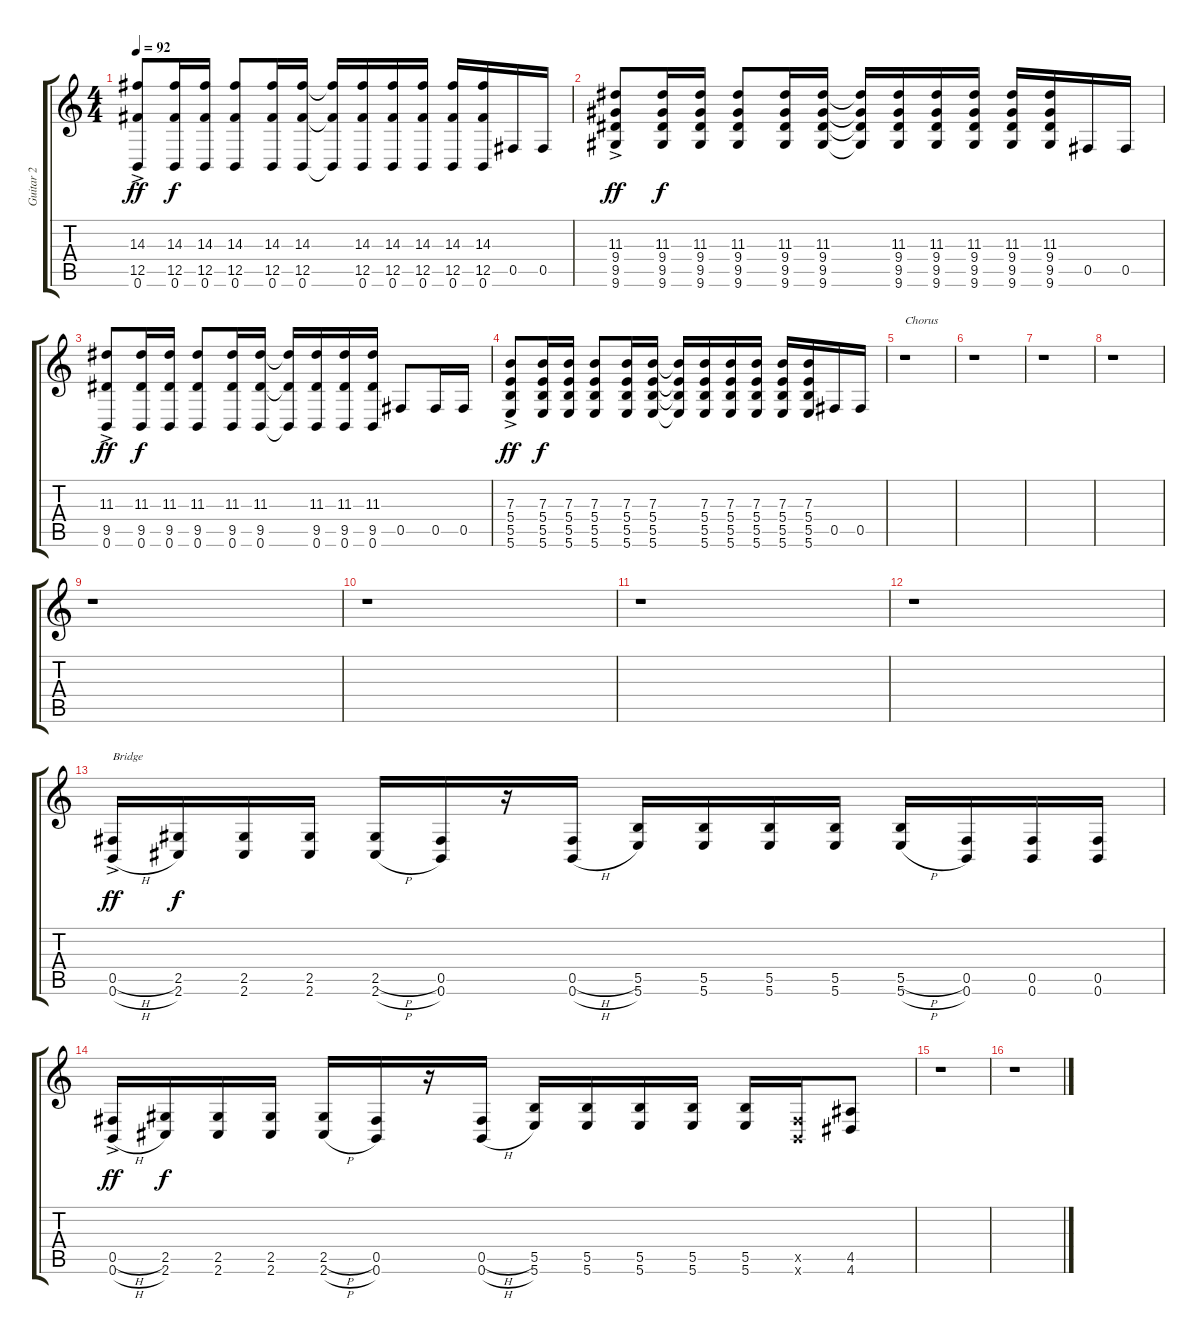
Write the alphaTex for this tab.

\track ("Guitar 2" "Guitar 2") {instrument electricguitarclean}
\staff {score tabs}
\tuning (Db4 Ab3 E3 B2 Gb2 B1) {hide}
\ts (4 4)
\tempo 92
\clef g2
\ks c
(14.3{ac} 12.5{ac} 0.6{ac}).8{dy ff} (14.3 12.5 0.6).16{dy f} (14.3 12.5 0.6).16 (14.3 12.5 0.6).8 (14.3 12.5 0.6).16 (14.3 12.5 0.6).16 (14.3{t} 12.5{t} 0.6{t}).16 (14.3 12.5 0.6).16 (14.3 12.5 0.6).16 (14.3 12.5 0.6).16 (14.3 12.5 0.6).16 (14.3 12.5 0.6).16 0.5.16 0.5.16 |
(11.3{ac} 9.4{ac} 9.5{ac} 9.6{ac}).8{dy ff} (11.3 9.4 9.5 9.6).16{dy f} (11.3 9.4 9.5 9.6).16 (11.3 9.4 9.5 9.6).8 (11.3 9.4 9.5 9.6).16 (11.3 9.4 9.5 9.6).16 (11.3{t} 9.4{t} 9.5{t} 9.6{t}).16 (11.3 9.4 9.5 9.6).16 (11.3 9.4 9.5 9.6).16 (11.3 9.4 9.5 9.6).16 (11.3 9.4 9.5 9.6).16 (11.3 9.4 9.5 9.6).16 0.5.16 0.5.16 |
(11.3{ac} 9.5{ac} 0.6{ac}).8{dy ff} (11.3 9.5 0.6).16{dy f} (11.3 9.5 0.6).16 (11.3 9.5 0.6).8 (11.3 9.5 0.6).16 (11.3 9.5 0.6).16 (11.3{t} 9.5{t} 0.6{t}).16 (11.3 9.5 0.6).16 (11.3 9.5 0.6).16 (11.3 9.5 0.6).16 0.5.8 0.5.16 0.5.16 |
(7.3{ac} 5.4{ac} 5.5{ac} 5.6{ac}).8{dy ff} (7.3 5.4 5.5 5.6).16{dy f} (7.3 5.4 5.5 5.6).16 (7.3 5.4 5.5 5.6).8 (7.3 5.4 5.5 5.6).16 (7.3 5.4 5.5 5.6).16 (7.3{t} 5.4{t} 5.5{t} 5.6{t}).16 (7.3 5.4 5.5 5.6).16 (7.3 5.4 5.5 5.6).16 (7.3 5.4 5.5 5.6).16 (7.3 5.4 5.5 5.6).16 (7.3 5.4 5.5 5.6).16 0.5.16 0.5.16 |
r.1{txt "Chorus"} |
r.1 |
r.1 |
r.1 |
r.1 |
r.1 |
r.1 |
r.1 |
(0.5{h ac} 0.6{h ac}).16{txt "Bridge" dy ff} (2.5 2.6).16{dy f} (2.5 2.6).16 (2.5 2.6).16 (2.5{h} 2.6{h}).16 (0.5 0.6).16 r.16 (0.5{h} 0.6{h}).16 (5.5 5.6).16 (5.5 5.6).16 (5.5 5.6).16 (5.5 5.6).16 (5.5{h} 5.6{h}).16 (0.5 0.6).16 (0.5 0.6).16 (0.5 0.6).16 |
(0.5{h ac} 0.6{h ac}).16{dy ff} (2.5 2.6).16{dy f} (2.5 2.6).16 (2.5 2.6).16 (2.5{h} 2.6{h}).16 (0.5 0.6).16 r.16 (0.5{h} 0.6{h}).16 (5.5 5.6).16 (5.5 5.6).16 (5.5 5.6).16 (5.5 5.6).16 (5.5 5.6).16 (0.5{x} 0.6{x}).16 (4.5 4.6).8 |
r.1 |
r.1
